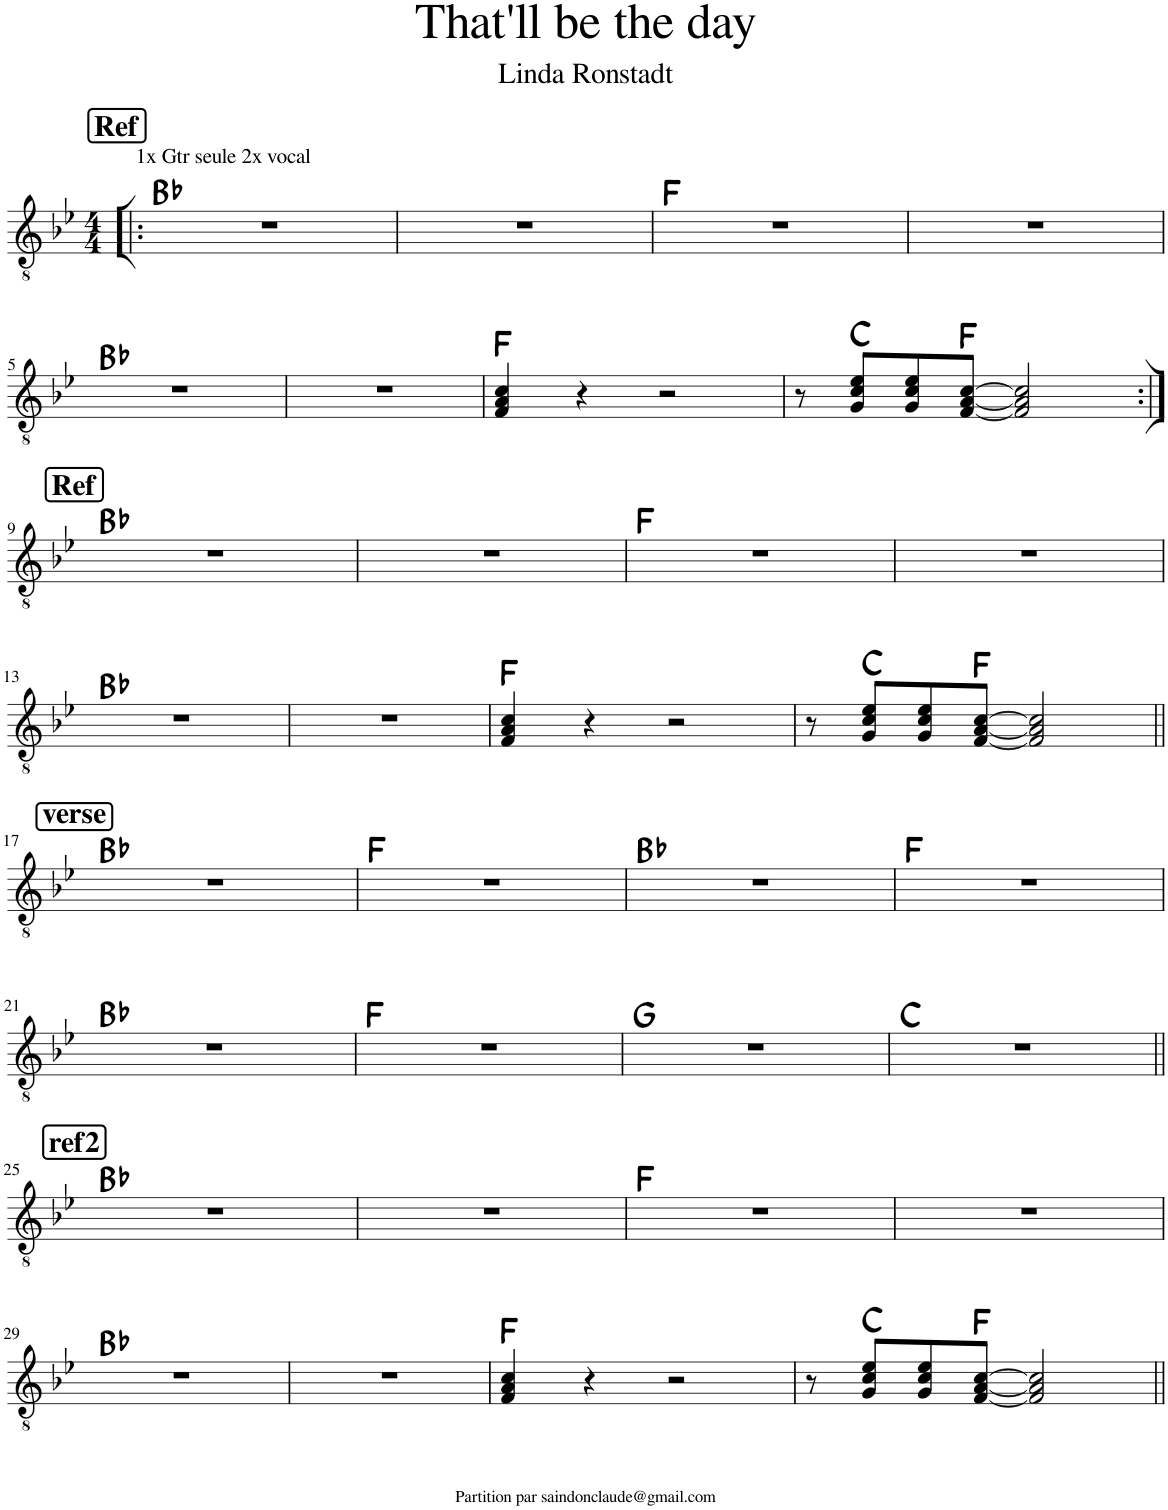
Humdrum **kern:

**kern	**harte
*part1	*part1
*staff1	*
*I"Classical Guitar	*
*I'Guit.	*
*clefGv2	*
*k[b-e-]	*
*M4/4	*
!!LO:REH:place=s1:a:B:rj:fs=14:t=Ref
=1!|:	=1!|:
!LO:TX:a:t=1x Gtr seule 2x vocal	!
1r	Bb:maj
=2	=2
1r	.
=3	=3
1r	F:maj
=4	=4
1r	.
!!LO:LB:g=z
=5	=5
1r	Bb:maj
=6	=6
1r	.
=7	=7
4F/ 4A/ 4c/	F:maj
4r	.
2r	.
=8	=8
8r	.
8G/ 8c/ 8e-/L	C:maj
8G/ 8c/ 8e-/	.
[8F/ [8A/ [8c/J	F:maj
2F/] 2A/] 2c/]	.
!!LO:LB:g=z
!!LO:REH:place=s1:a:B:rj:fs=14:t=Ref
=9:|!	=9:|!
1r	Bb:maj
=10	=10
1r	.
=11	=11
1r	F:maj
=12	=12
1r	.
!!LO:LB:g=z
=13	=13
1r	Bb:maj
=14	=14
1r	.
=15	=15
4F/ 4A/ 4c/	F:maj
4r	.
2r	.
=16	=16
8r	.
8G/ 8c/ 8e-/L	C:maj
8G/ 8c/ 8e-/	.
[8F/ [8A/ [8c/J	F:maj
2F/] 2A/] 2c/]	.
!!LO:LB:g=z
!!LO:REH:place=s1:a:B:rj:fs=14:t=verse
=17||	=17||
1r	Bb:maj
=18	=18
1r	F:maj
=19	=19
1r	Bb:maj
=20	=20
1r	F:maj
!!LO:LB:g=z
=21	=21
1r	Bb:maj
=22	=22
1r	F:maj
=23	=23
1r	G:maj
=24	=24
1r	C:maj
!!LO:LB:g=z
!!LO:REH:place=s1:a:B:rj:fs=14:t=ref2
=25||	=25||
1r	Bb:maj
=26	=26
1r	.
=27	=27
1r	F:maj
=28	=28
1r	.
!!LO:LB:g=z
=29	=29
1r	Bb:maj
=30	=30
1r	.
=31	=31
4F/ 4A/ 4c/	F:maj
4r	.
2r	.
=32	=32
8r	.
8G/ 8c/ 8e-/L	C:maj
8G/ 8c/ 8e-/	.
[8F/ [8A/ [8c/J	F:maj
2F/] 2A/] 2c/]	.
=||	=||
*-	*-
